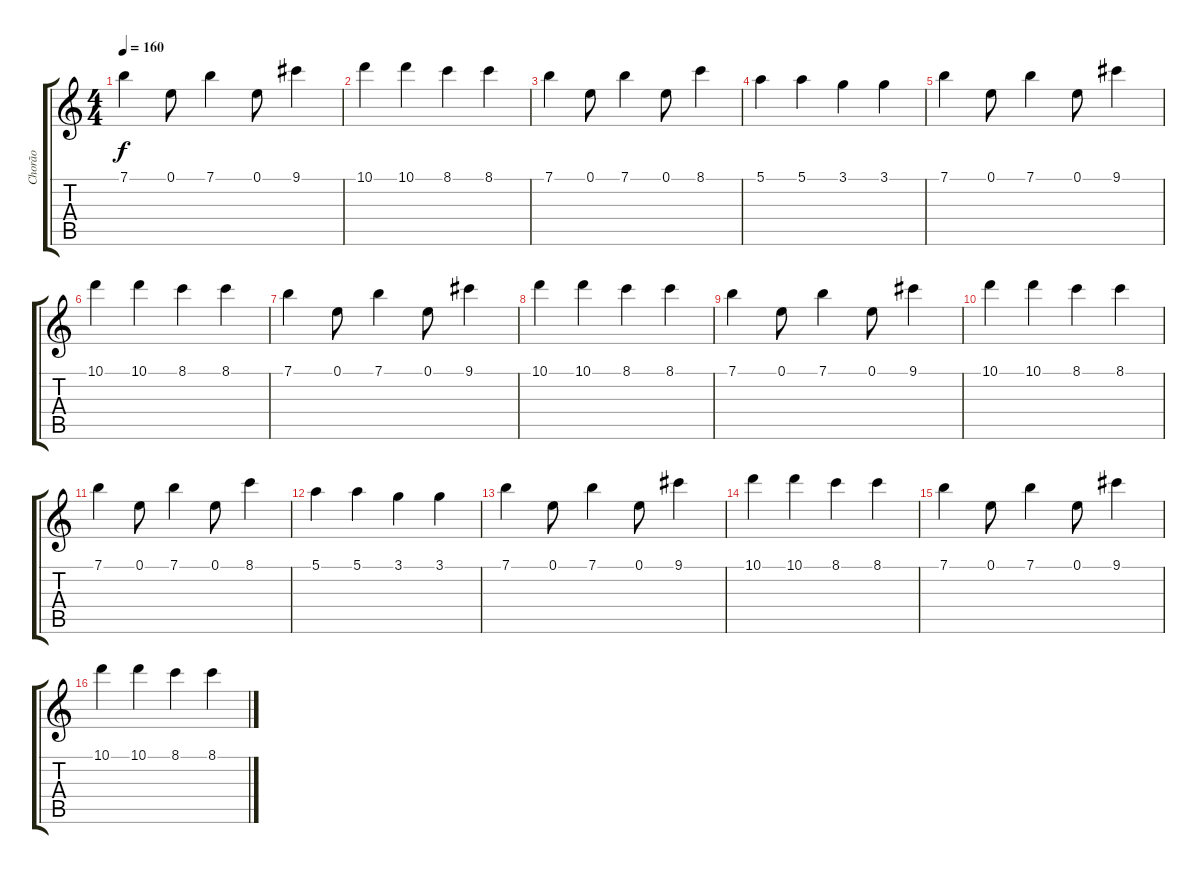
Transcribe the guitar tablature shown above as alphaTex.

\track ("Chorão" "Chorão") {instrument electricguitarclean}
\staff {score tabs}
\tuning (E4 B3 G3 D3 A2 E2) {hide}
\ts (4 4)
\tempo 160
\clef g2
\ks c
7.1.4{dy f} 0.1.8 7.1.4 0.1.8 9.1.4 |
10.1.4 10.1.4 8.1.4 8.1.4 |
7.1.4 0.1.8 7.1.4 0.1.8 8.1.4 |
5.1.4 5.1.4 3.1.4 3.1.4 |
7.1.4 0.1.8 7.1.4 0.1.8 9.1.4 |
10.1.4 10.1.4 8.1.4 8.1.4 |
7.1.4 0.1.8 7.1.4 0.1.8 9.1.4 |
10.1.4 10.1.4 8.1.4 8.1.4 |
7.1.4 0.1.8 7.1.4 0.1.8 9.1.4 |
10.1.4 10.1.4 8.1.4 8.1.4 |
7.1.4 0.1.8 7.1.4 0.1.8 8.1.4 |
5.1.4 5.1.4 3.1.4 3.1.4 |
7.1.4 0.1.8 7.1.4 0.1.8 9.1.4 |
10.1.4 10.1.4 8.1.4 8.1.4 |
7.1.4 0.1.8 7.1.4 0.1.8 9.1.4 |
10.1.4 10.1.4 8.1.4 8.1.4
